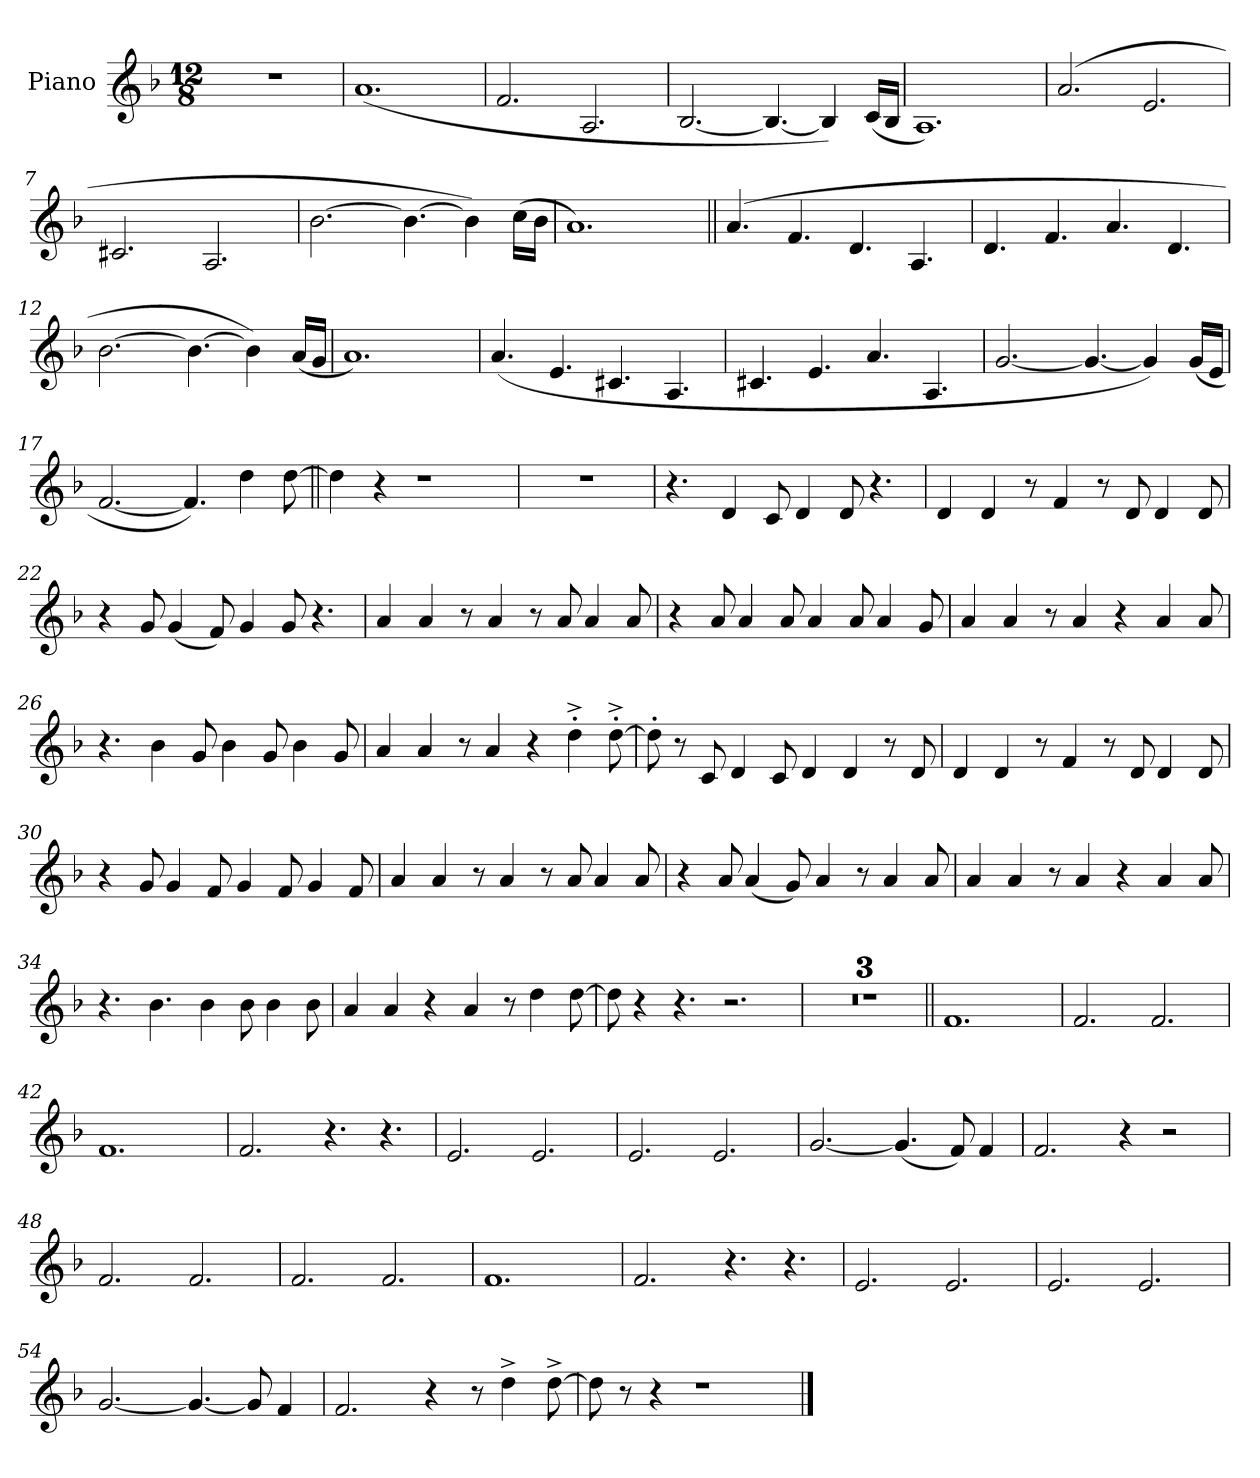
**kern
*part1
*staff1
*I"Piano
*I'Pno.
*clefG2
*k[b-]
*M12/8
*MM180
=1
1.r
=2
(1.a
=3
2.f
2.A
=4
[2.B-
4.B-_
4B-])
(16cLL
16B-JJ
=5
1.A)
=6
(2.a
2.e
=7
2.c#X
2.A
=8
[2.b-
4.b-_
4b-])
(16ccLL
16b-JJ
=9
1.a)
=10||
(4.a
4.f
4.d
4.A
=11
4.d
4.f
4.a
4.d
=12
[2.b-
4.b-_
4b-])
(16aLL
16gJJ
=13
1.a)
=14
(4.a
4.e
4.c#X
4.A
=15
4.c#X
4.e
4.a
4.A
=16
[2.g
4.g_
4g])
(16gLL
16eJJ
=17
[2.f
4.f])
4dd
[8dd
=18||
4dd]
4r
1r
=19
1.r
=20
4.r
4d
8c
4d
8d
4.r
=21
4d
4d
8r
4f
8r
8d
4d
8d
=22
4r
8g
(4g
8f)
4g
8g
4.r
=23
4a
4a
8r
4a
8r
8a
4a
8a
=24
4r
8a
4a
8a
4a
8a
4a
8g
=25
4a
4a
8r
4a
4r
4a
8a
=26
4.r
4b-
8g
4b-
8g
4b-
8g
=27
4a
4a
8r
4a
4r
4dd'^
[8dd'^
=28
8dd']
8r
8c
4d
8c
4d
4d
8r
8d
=29
4d
4d
8r
4f
8r
8d
4d
8d
=30
4r
8g
4g
8f
4g
8f
4g
8f
=31
4a
4a
8r
4a
8r
8a
4a
8a
=32
4r
8a
(4a
8g)
4a
8r
4a
8a
=33
4a
4a
8r
4a
4r
4a
8a
=34
4.r
4.b-
4b-
8b-
4b-
8b-
=35
4a
4a
4r
4a
8r
4dd
[8dd
=36
8dd]
4r
4.r
2.r
=37
1.r
=38
1.r
=39
1.r
=40||
1.f
=41
2.f
2.f
=42
1.f
=43
2.f
4.r
4.r
=44
2.e
2.e
=45
2.e
2.e
=46
[2.g
(4.g]
8f)
4f
=47
2.f
4r
2r
=48
2.f
2.f
=49
2.f
2.f
=50
1.f
=51
2.f
4.r
4.r
=52
2.e
2.e
=53
2.e
2.e
=54
[2.g
4.g_
8g]
4f
=55
2.f
4r
8r
4dd^
[8dd^
=56
8dd]
8r
4r
1r
==
*-
